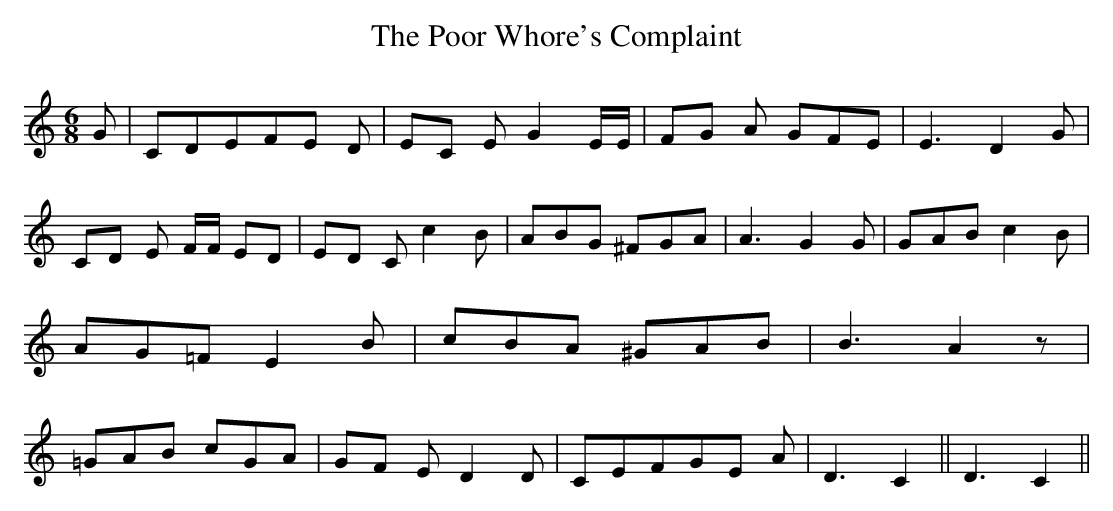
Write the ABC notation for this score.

X:1
T:The Poor Whore's Complaint
M:6/8
L:1/8
K:C
 G| CDEF-E D|E-C E G2 E/2E/2|F-G A GFE| E3 D2 G|C-D E F/2F/2 ED|E-D C c2 B|\
 ABG ^FGA| A3 G2 G| GAB c2- B| AG=F E2 B| cBA ^GAB| B3 A2 z| =GAB cGA|\
G-F E D2 D| CE-FG-E A| D3 C2|| D3 C2||
